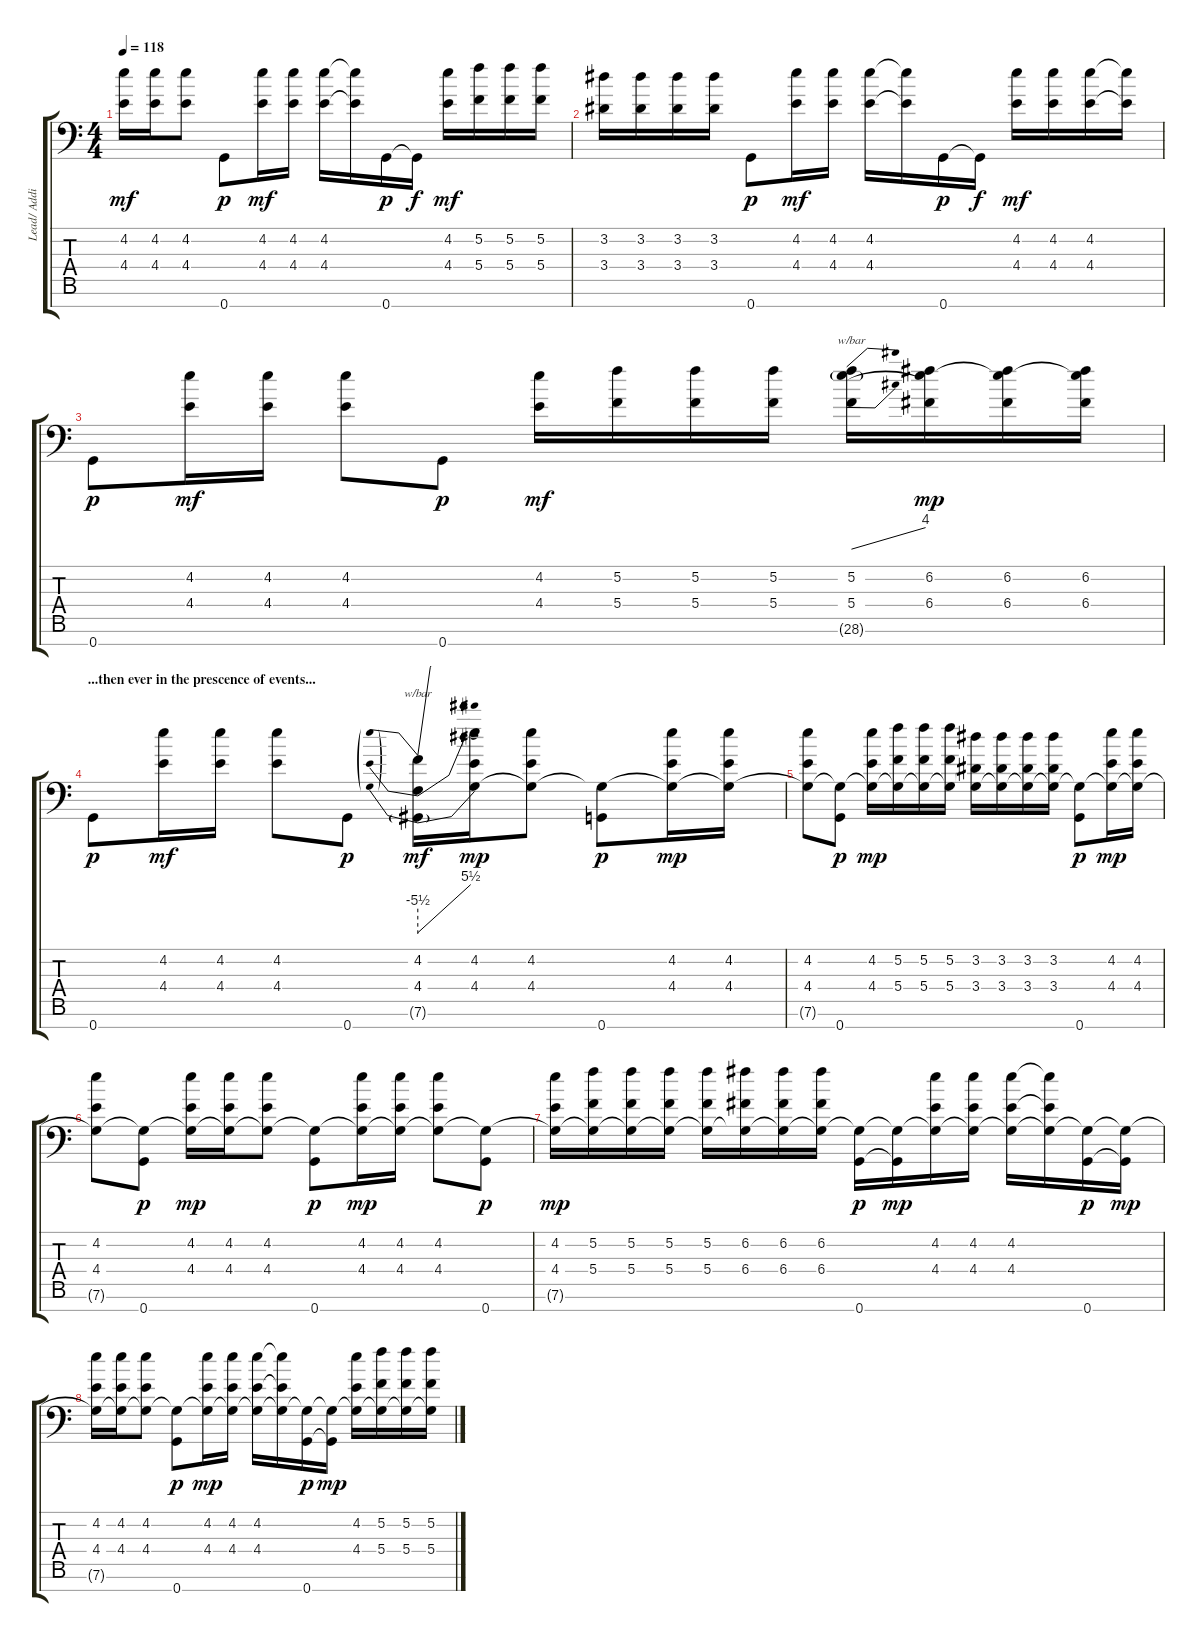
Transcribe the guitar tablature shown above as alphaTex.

\track ("Lead/ Additional" "Lead/ Addi") {instrument overdrivenguitar}
\staff {score tabs}
\tuning (E4 C4 G3 C3 G2 C2 G1) {hide}
\ts (4 4)
\tempo 118
\clef f4
\ks c
(4.2 4.4).16{dy mf} (4.2 4.4).16 (4.2 4.4).8 0.7.8{dy p} (4.2 4.4).16{dy mf} (4.2 4.4).16 (4.2 4.4).16 (4.2{t} 4.4{t}).16 0.7.16{dy p} 0.7{t}.16{dy f} (4.2 4.4).16{dy mf} (5.2 5.4).16 (5.2 5.4).16 (5.2 5.4).16 |
(3.2 3.4).16 (3.2 3.4).16 (3.2 3.4).16 (3.2 3.4).16 0.7.8{dy p} (4.2 4.4).16{dy mf} (4.2 4.4).16 (4.2 4.4).16 (4.2{t} 4.4{t}).16 0.7.16{dy p} 0.7{t}.16{dy f} (4.2 4.4).16{dy mf} (4.2 4.4).16 (4.2 4.4).16 (4.2{t} 4.4{t}).16 |
0.7.8{dy p} (4.2 4.4).16{dy mf} (4.2 4.4).16 (4.2 4.4).8 0.7.8{dy p} (4.2 4.4).16{dy mf} (5.2 5.4).16 (5.2 5.4).16 (5.2 5.4).16 (5.2 5.4 28.6{g}).16{tbe (dive default 0 0 60 16)} (6.2 6.4 28.6{t}).16{dy mp} (6.2 6.4 28.6{t}).16 (6.2 6.4 28.6{t}).16 |
\section ("" "...then ever in the prescence of events...")
0.7.8{dy p} (4.2 4.4).16{dy mf} (4.2 4.4).16 (4.2 4.4).8 0.7.8{dy p} (4.2 4.4 7.6{g}).16{tbe (predivedive default 0 -22 60 22) dy mf} (4.2 4.4 7.6{t}).16{dy mp} (4.2 4.4 7.6{t}).8 (7.6{t} 0.7).8{dy p} (4.2 4.4 7.6{t}).16{dy mp} (4.2 4.4 7.6{t}).16 |
(4.2 4.4 7.6{t}).8 (7.6{t} 0.7).8{dy p} (4.2 4.4 7.6{t}).16{dy mp} (5.2 5.4 7.6{t}).16 (5.2 5.4 7.6{t}).16 (5.2 5.4 7.6{t}).16 (3.2 3.4 7.6{t}).16 (3.2 3.4 7.6{t}).16 (3.2 3.4 7.6{t}).16 (3.2 3.4 7.6{t}).16 (7.6{t} 0.7).8{dy p} (4.2 4.4 7.6{t}).16{dy mp} (4.2 4.4 7.6{t}).16 |
(4.2 4.4 7.6{t}).8 (7.6{t} 0.7).8{dy p} (4.2 4.4 7.6{t}).16{dy mp} (4.2 4.4 7.6{t}).16 (4.2 4.4 7.6{t}).8 (7.6{t} 0.7).8{dy p} (4.2 4.4 7.6{t}).16{dy mp} (4.2 4.4 7.6{t}).16 (4.2 4.4 7.6{t}).8 (7.6{t} 0.7).8{dy p} |
(4.2 4.4 7.6{t}).16{dy mp} (5.2 5.4 7.6{t}).16 (5.2 5.4 7.6{t}).16 (5.2 5.4 7.6{t}).16 (5.2 5.4 7.6{t}).16 (6.2 6.4 7.6{t}).16 (6.2 6.4 7.6{t}).16 (6.2 6.4 7.6{t}).16 (7.6{t} 0.7).16{dy p} (7.6{t} 0.7{t}).16{dy mp} (4.2 4.4 7.6{t}).16 (4.2 4.4 7.6{t}).16 (4.2 4.4 7.6{t}).16 (4.2{t} 4.4{t} 7.6{t}).16 (7.6{t} 0.7).16{dy p} (7.6{t} 0.7{t}).16{dy mp} |
(4.2 4.4 7.6{t}).16 (4.2 4.4 7.6{t}).16 (4.2 4.4 7.6{t}).8 (7.6{t} 0.7).8{dy p} (4.2 4.4 7.6{t}).16{dy mp} (4.2 4.4 7.6{t}).16 (4.2 4.4 7.6{t}).16 (4.2{t} 4.4{t} 7.6{t}).16 (7.6{t} 0.7).16{dy p} (7.6{t} 0.7{t}).16{dy mp} (4.2 4.4 7.6{t}).16 (5.2 5.4 7.6{t}).16 (5.2 5.4 7.6{t}).16 (5.2 5.4 7.6{t}).16
